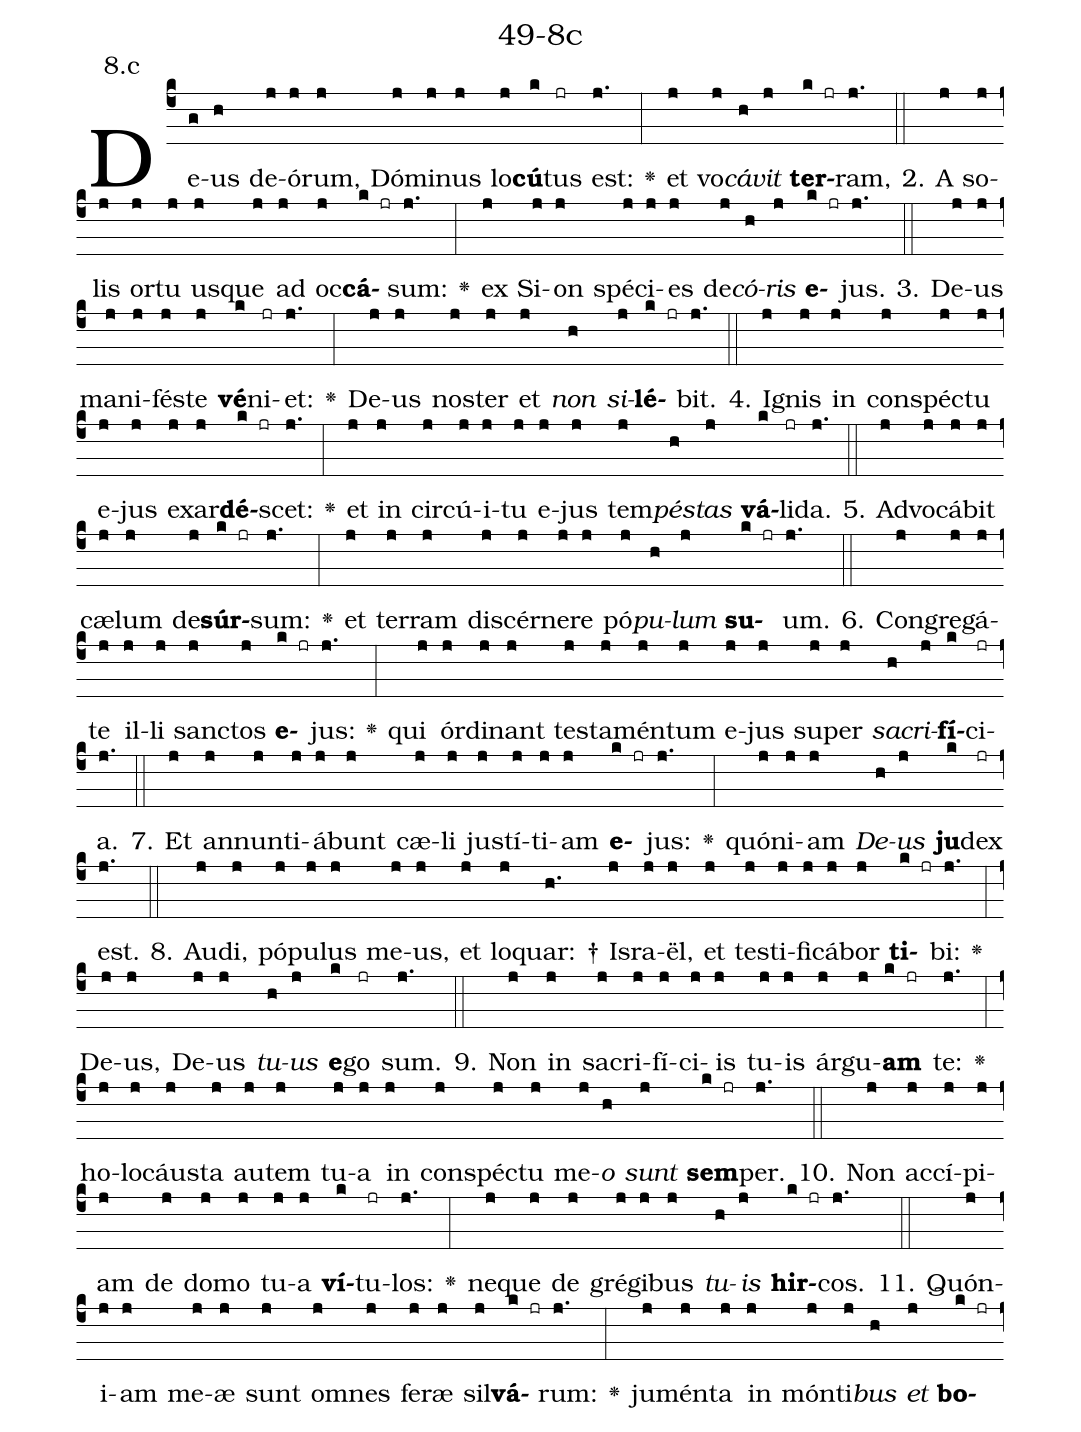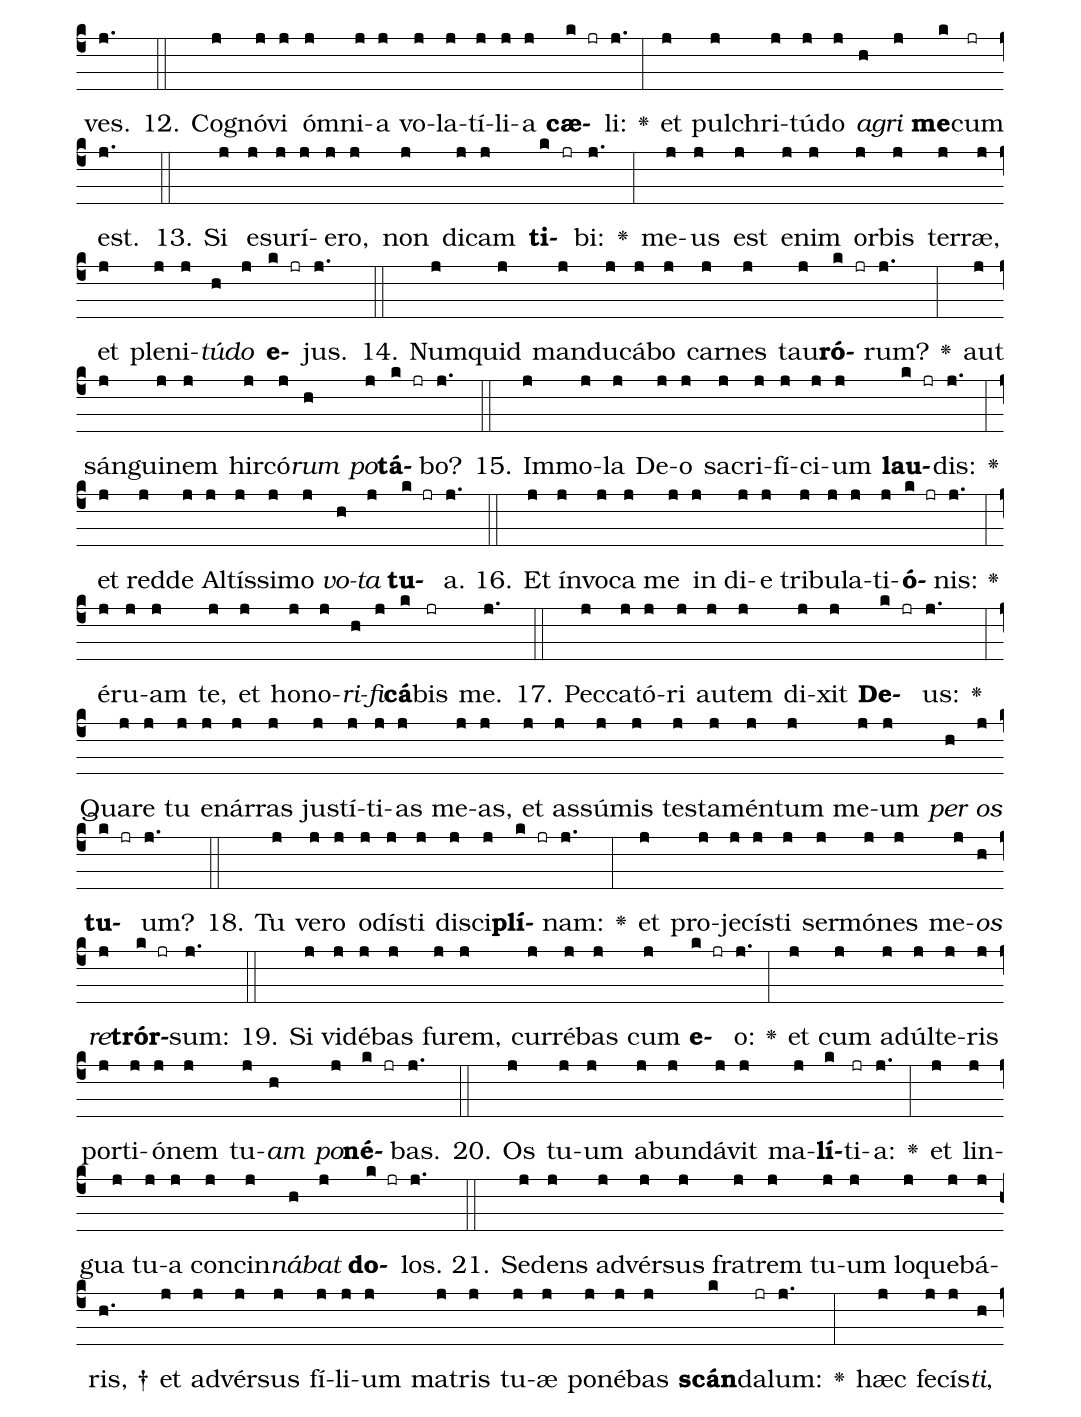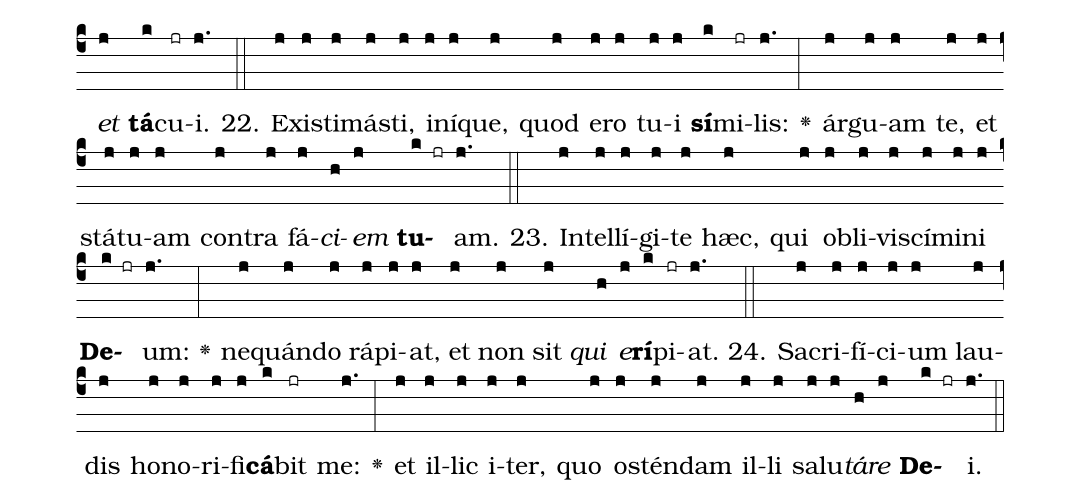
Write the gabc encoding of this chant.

name: 49-8c;
annotation: 8.c;
%%
(c4)De(g)us(h) de(j)ó(j)rum,(j) Dó(j)mi(j)nus(j) lo(j)<b>cú</b>(k)tus(jr) est:(j.) <v>\greheightstar</v>(:) et(j) vo(j)<i>cá</i>(h)<i>vit</i>(j) <b>ter</b>(k jr)ram,(j.) (::)
2. A(j) so(j)lis(j) or(j)tu(j) us(j)que(j) ad(j) oc(j)<b>cá</b>(k jr)sum:(j.) <v>\greheightstar</v>(:) ex(j) Si(j)on(j) spé(j)ci(j)es(j) de(j)<i>có</i>(h)<i>ris</i>(j) <b>e</b>(k jr)jus.(j.) (::)
3. De(j)us(j) ma(j)ni(j)fés(j)te(j) <b>vé</b>(k)ni(jr)et:(j.) <v>\greheightstar</v>(:) De(j)us(j) nos(j)ter(j) et(j) <i>non</i>(h) <i>si</i>(j)<b>lé</b>(k jr)bit.(j.) (::)
4. I(j)gnis(j) in(j) con(j)spéc(j)tu(j) e(j)jus(j) ex(j)ar(j)<b>dé</b>(k jr)scet:(j.) <v>\greheightstar</v>(:) et(j) in(j) cir(j)cú(j)i(j)tu(j) e(j)jus(j) tem(j)<i>pés</i>(h)<i>tas</i>(j) <b>vá</b>(k)li(jr)da.(j.) (::)
5. Ad(j)vo(j)cá(j)bit(j) cæ(j)lum(j) de(j)<b>súr</b>(k jr)sum:(j.) <v>\greheightstar</v>(:) et(j) ter(j)ram(j) di(j)scér(j)ne(j)re(j) pó(j)<i>pu</i>(h)<i>lum</i>(j) <b>su</b>(k jr)um.(j.) (::)
6. Con(j)gre(j)gá(j)te(j) il(j)li(j) sanc(j)tos(j) <b>e</b>(k jr)jus:(j.) <v>\greheightstar</v>(:) qui(j) ór(j)di(j)nant(j) tes(j)ta(j)mén(j)tum(j) e(j)jus(j) su(j)per(j) <i>sa</i>(h)<i>cri</i>(j)<b>fí</b>(k)ci(jr)a.(j.) (::)
7. Et(j) an(j)nun(j)ti(j)á(j)bunt(j) cæ(j)li(j) jus(j)tí(j)ti(j)am(j) <b>e</b>(k jr)jus:(j.) <v>\greheightstar</v>(:) quón(j)i(j)am(j) <i>De</i>(h)<i>us</i>(j) <b>ju</b>(k)dex(jr) est.(j.) (::)
8. Au(j)di,(j) pó(j)pu(j)lus(j) me(j)us,(j) et(j) lo(j)quar: †(h.) Is(j)ra(j)ël,(j) et(j) tes(j)ti(j)fi(j)cá(j)bor(j) <b>ti</b>(k jr)bi:(j.) <v>\greheightstar</v>(:) De(j)us,(j) De(j)us(j) <i>tu</i>(h)<i>us</i>(j) <b>e</b>(k)go(jr) sum.(j.) (::)
9. Non(j) in(j) sa(j)cri(j)fí(j)ci(j)is(j) tu(j)is(j) ár(j)gu(j)<b>am</b>(k jr) te:(j.) <v>\greheightstar</v>(:) ho(j)lo(j)cáus(j)ta(j) au(j)tem(j) tu(j)a(j) in(j) con(j)spéc(j)tu(j) me(j)<i>o</i>(h) <i>sunt</i>(j) <b>sem</b>(k jr)per.(j.) (::)
10. Non(j) ac(j)cí(j)pi(j)am(j) de(j) do(j)mo(j) tu(j)a(j) <b>ví</b>(k)tu(jr)los:(j.) <v>\greheightstar</v>(:) ne(j)que(j) de(j) gré(j)gi(j)bus(j) <i>tu</i>(h)<i>is</i>(j) <b>hir</b>(k jr)cos.(j.) (::)
11. Quón(j)i(j)am(j) me(j)æ(j) sunt(j) om(j)nes(j) fe(j)ræ(j) sil(j)<b>vá</b>(k jr)rum:(j.) <v>\greheightstar</v>(:) ju(j)mén(j)ta(j) in(j) món(j)ti(j)<i>bus</i>(h) <i>et</i>(j) <b>bo</b>(k jr)ves.(j.) (::)
12. Co(j)gnó(j)vi(j) óm(j)ni(j)a(j) vo(j)la(j)tí(j)li(j)a(j) <b>cæ</b>(k jr)li:(j.) <v>\greheightstar</v>(:) et(j) pul(j)chri(j)tú(j)do(j) <i>a</i>(h)<i>gri</i>(j) <b>me</b>(k)cum(jr) est.(j.) (::)
13. Si(j) e(j)su(j)rí(j)e(j)ro,(j) non(j) di(j)cam(j) <b>ti</b>(k jr)bi:(j.) <v>\greheightstar</v>(:) me(j)us(j) est(j) e(j)nim(j) or(j)bis(j) ter(j)ræ,(j) et(j) ple(j)ni(j)<i>tú</i>(h)<i>do</i>(j) <b>e</b>(k jr)jus.(j.) (::)
14. Num(j)quid(j) man(j)du(j)cá(j)bo(j) car(j)nes(j) tau(j)<b>ró</b>(k jr)rum?(j.) <v>\greheightstar</v>(:) aut(j) sán(j)gui(j)nem(j) hir(j)có(j)<i>rum</i>(h) <i>po</i>(j)<b>tá</b>(k jr)bo?(j.) (::)
15. Im(j)mo(j)la(j) De(j)o(j) sa(j)cri(j)fí(j)ci(j)um(j) <b>lau</b>(k jr)dis:(j.) <v>\greheightstar</v>(:) et(j) red(j)de(j) Al(j)tís(j)si(j)mo(j) <i>vo</i>(h)<i>ta</i>(j) <b>tu</b>(k jr)a.(j.) (::)
16. Et(j) ín(j)vo(j)ca(j) me(j) in(j) di(j)e(j) tri(j)bu(j)la(j)ti(j)<b>ó</b>(k jr)nis:(j.) <v>\greheightstar</v>(:) é(j)ru(j)am(j) te,(j) et(j) ho(j)no(j)<i>ri</i>(h)<i>fi</i>(j)<b>cá</b>(k)bis(jr) me.(j.) (::)
17. Pec(j)ca(j)tó(j)ri(j) au(j)tem(j) di(j)xit(j) <b>De</b>(k jr)us:(j.) <v>\greheightstar</v>(:) Qua(j)re(j) tu(j) e(j)nár(j)ras(j) jus(j)tí(j)ti(j)as(j) me(j)as,(j) et(j) as(j)sú(j)mis(j) tes(j)ta(j)mén(j)tum(j) me(j)um(j) <i>per</i>(h) <i>os</i>(j) <b>tu</b>(k jr)um?(j.) (::)
18. Tu(j) ve(j)ro(j) o(j)dís(j)ti(j) di(j)sci(j)<b>plí</b>(k jr)nam:(j.) <v>\greheightstar</v>(:) et(j) pro(j)je(j)cís(j)ti(j) ser(j)mó(j)nes(j) me(j)<i>os</i>(h) <i>re</i>(j)<b>trór</b>(k jr)sum:(j.) (::)
19. Si(j) vi(j)dé(j)bas(j) fu(j)rem,(j) cur(j)ré(j)bas(j) cum(j) <b>e</b>(k jr)o:(j.) <v>\greheightstar</v>(:) et(j) cum(j) ad(j)úl(j)te(j)ris(j) por(j)ti(j)ó(j)nem(j) tu(j)<i>am</i>(h) <i>po</i>(j)<b>né</b>(k jr)bas.(j.) (::)
20. Os(j) tu(j)um(j) ab(j)un(j)dá(j)vit(j) ma(j)<b>lí</b>(k)ti(jr)a:(j.) <v>\greheightstar</v>(:) et(j) lin(j)gua(j) tu(j)a(j) con(j)cin(j)<i>ná</i>(h)<i>bat</i>(j) <b>do</b>(k jr)los.(j.) (::)
21. Se(j)dens(j) ad(j)vér(j)sus(j) fra(j)trem(j) tu(j)um(j) lo(j)que(j)bá(j)ris, †(h.) et(j) ad(j)vér(j)sus(j) fí(j)li(j)um(j) ma(j)tris(j) tu(j)æ(j) po(j)né(j)bas(j) <b>scán</b>(k)da(jr)lum:(j.) <v>\greheightstar</v>(:) hæc(j) fe(j)cís(j)<i>ti</i>,(h) <i>et</i>(j) <b>tá</b>(k)cu(jr)i.(j.) (::)
22. Ex(j)is(j)ti(j)más(j)ti,(j) in(j)í(j)que,(j) quod(j) e(j)ro(j) tu(j)i(j) <b>sí</b>(k)mi(jr)lis:(j.) <v>\greheightstar</v>(:) ár(j)gu(j)am(j) te,(j) et(j) stá(j)tu(j)am(j) con(j)tra(j) fá(j)<i>ci</i>(h)<i>em</i>(j) <b>tu</b>(k jr)am.(j.) (::)
23. In(j)tel(j)lí(j)gi(j)te(j) hæc,(j) qui(j) ob(j)li(j)vi(j)scí(j)mi(j)ni(j) <b>De</b>(k jr)um:(j.) <v>\greheightstar</v>(:) ne(j)quán(j)do(j) rá(j)pi(j)at,(j) et(j) non(j) sit(j) <i>qui</i>(h) <i>e</i>(j)<b>rí</b>(k)pi(jr)at.(j.) (::)
24. Sa(j)cri(j)fí(j)ci(j)um(j) lau(j)dis(j) ho(j)no(j)ri(j)fi(j)<b>cá</b>(k)bit(jr) me:(j.) <v>\greheightstar</v>(:) et(j) il(j)lic(j) i(j)ter,(j) quo(j) os(j)tén(j)dam(j) il(j)li(j) sa(j)lu(j)<i>tá</i>(h)<i>re</i>(j) <b>De</b>(k jr)i.(j.) (::)
